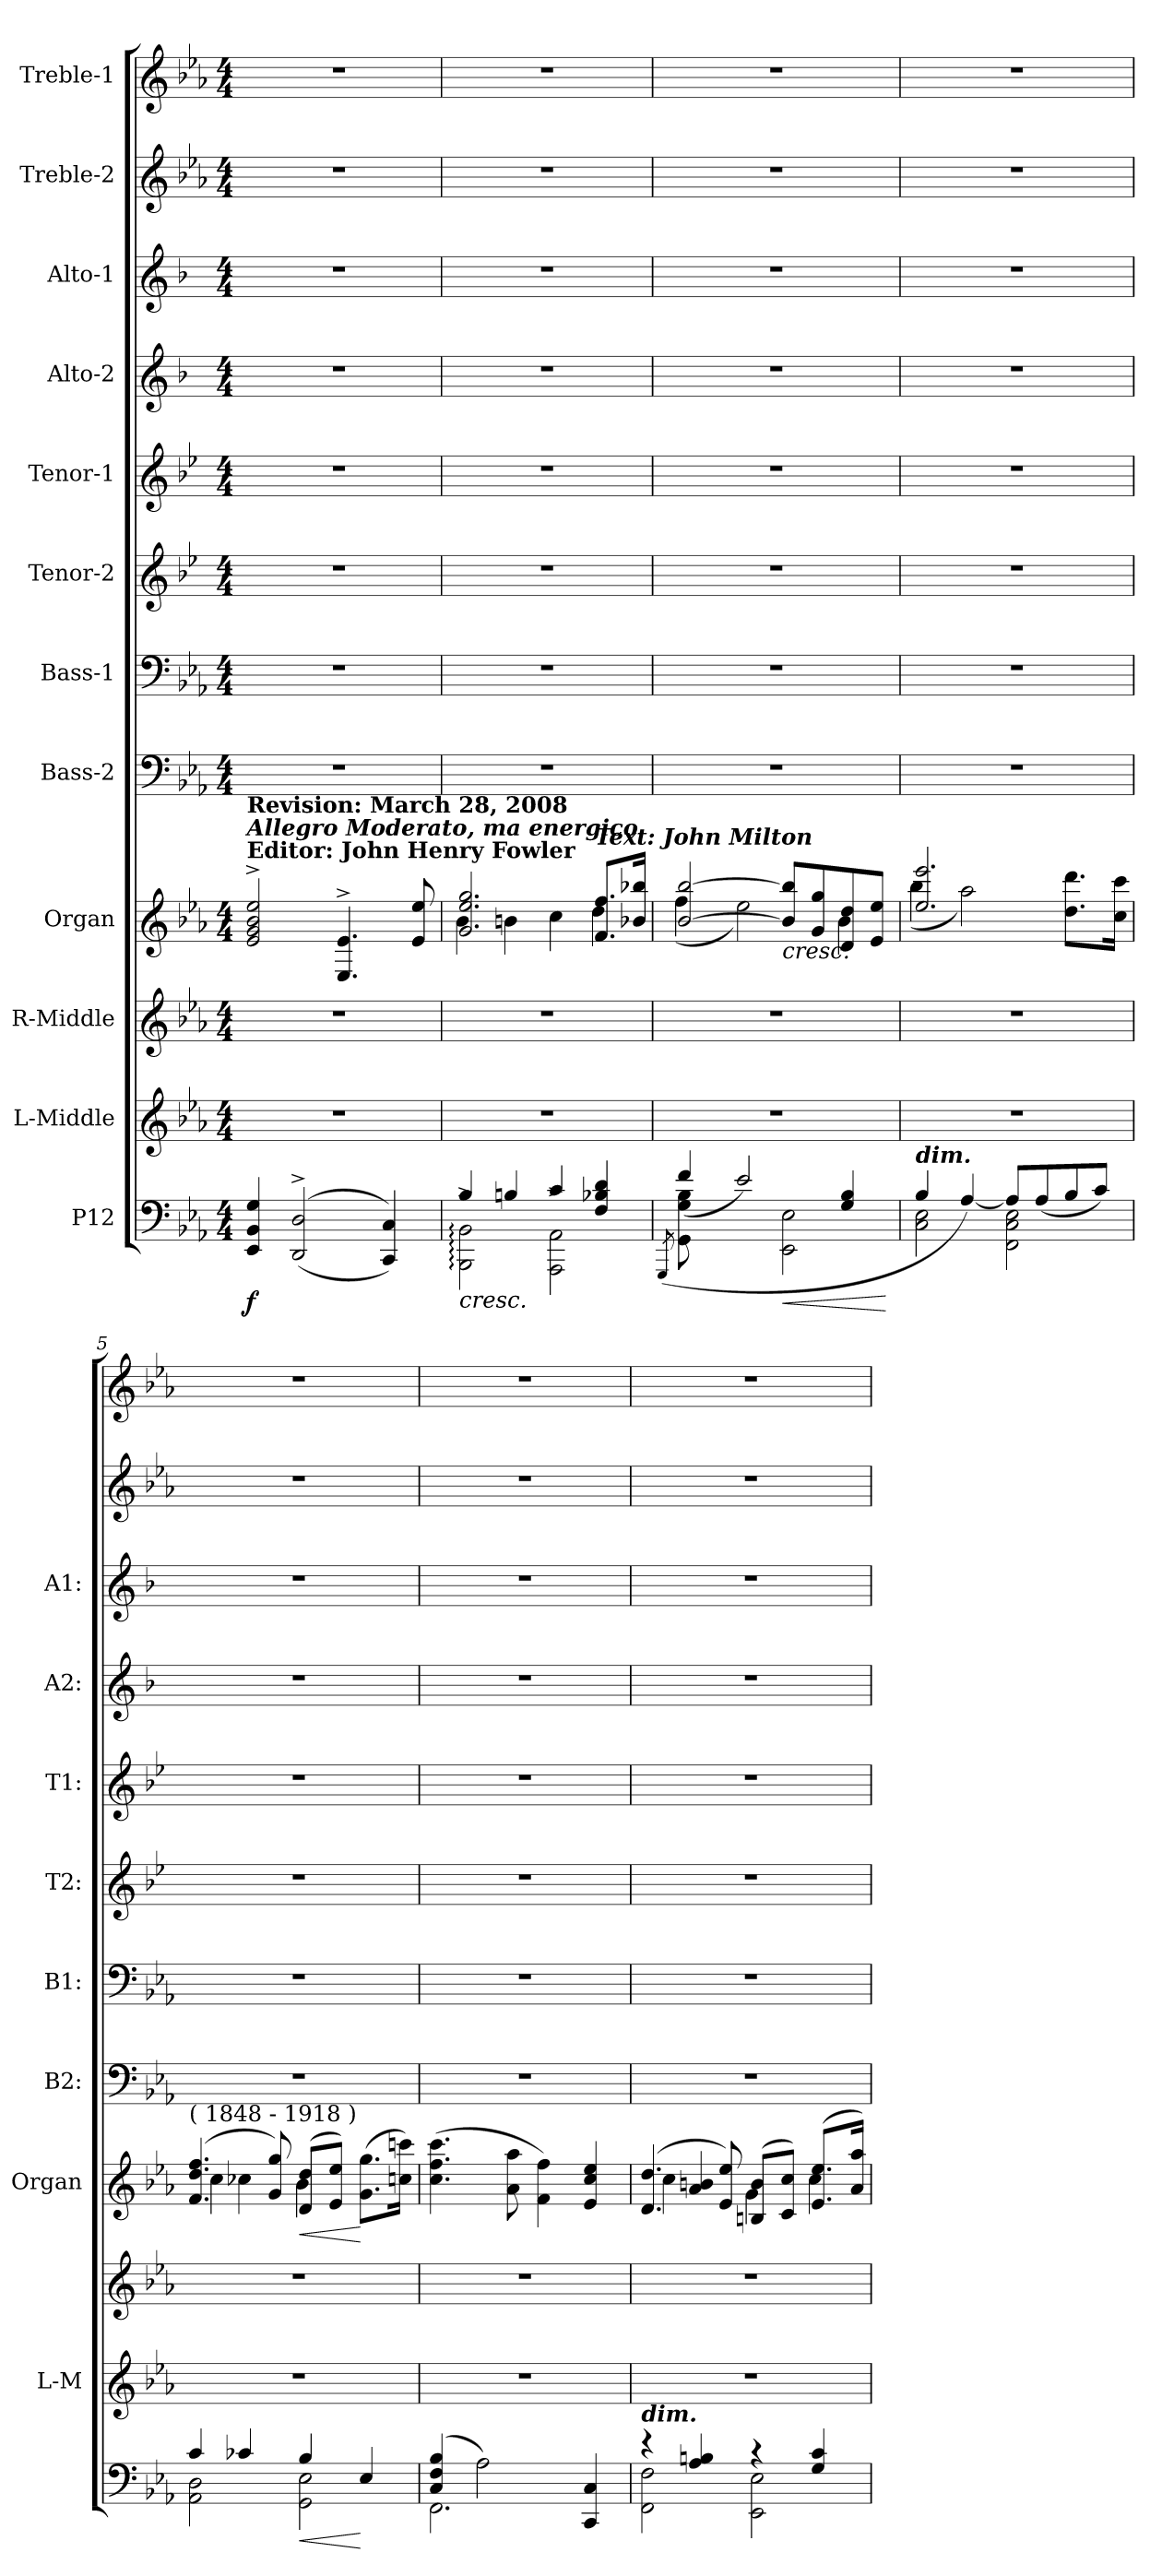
**kern	**dynam	**kern	**kern	**kern	**dynam	**kern	**kern	**kern	**kern	**kern	**kern	**kern	**kern
*part12	*part12	*part11	*part10	*part9	*part9	*part8	*part7	*part6	*part5	*part4	*part3	*part2	*part1
*staff12	*staff12	*staff11	*staff10	*staff9	*staff9	*staff8	*staff7	*staff6	*staff5	*staff4	*staff3	*staff2	*staff1
*I"P12	*	*I"L-Middle	*I"R-Middle	*I"Organ	*	*I"Bass-2	*I"Bass-1	*I"Tenor-2	*I"Tenor-1	*I"Alto-2	*I"Alto-1	*I"Treble-2	*I"Treble-1
*	*	*I'L-M	*	*I'Organ	*	*I'B2:	*I'B1:	*I'T2:	*I'T1:	*I'A2:	*I'A1:	*	*
*clefF4	*	*clefG2	*clefG2	*clefG2	*	*clefF4	*clefF4	*clefG2	*clefG2	*clefG2	*clefG2	*clefG2	*clefG2
*	*	*	*	*	*	*	*	*ITrd4c7	*ITrd4c7	*ITrd1c2	*ITrd1c2	*ITrd-7c-12	*ITrd-7c-12
*k[b-e-a-]	*	*k[b-e-a-]	*k[b-e-a-]	*k[b-e-a-]	*	*k[b-e-a-]	*k[b-e-a-]	*k[b-e-a-]	*k[b-e-a-]	*k[b-e-a-]	*k[b-e-a-]	*k[b-e-a-]	*k[b-e-a-]
*E-:	*	*E-:	*E-:	*E-:	*	*E-:	*E-:	*E-:	*E-:	*E-:	*E-:	*E-:	*E-:
*M4/4	*	*M4/4	*M4/4	*M4/4	*	*M4/4	*M4/4	*M4/4	*M4/4	*M4/4	*M4/4	*M4/4	*M4/4
*MM120	*	*MM120	*MM120	*MM120	*	*MM120	*MM120	*MM120	*MM120	*MM120	*MM120	*MM120	*MM120
=1	=1	=1	=1	=1	=1	=1	=1	=1	=1	=1	=1	=1	=1
*^	*	*	*	*^	*	*	*	*	*	*	*	*	*
!	!	!	!	!	!LO:TX:a:B:t=Editor&colon; John Henry Fowler	!	!	!	!	!	!	!	!	!	!
!	!	!	!	!	!LO:TX:a:Bi:t=Allegro  Moderato,  ma  energico	!	!	!	!	!	!	!	!	!	!
!	!	!	!	!	!LO:TX:a:B:t=Revision&colon;  March  28,  2008	!	!	!	!	!	!	!	!	!	!
!	!	!LO:DY:b	!	!	!	!	!	!	!	!	!	!	!	!	!
4EE-/ 4BB-/ 4G/	1ryy	f	1r	1r	2e-/^ 2g/^ 2b-/^ 2ee-/^	1ryy	.	1r	1r	1r	1r	1r	1r	1r	1r
(<(<2DD/^ 2D/^	.	.	.	.	.	.	.	.	.	.	.	.	.	.	.
.	.	.	.	.	4.E-/^ 4.e-/^	.	.	.	.	.	.	.	.	.	.
4CC/ 4C/))	.	.	.	.	.	.	.	.	.	.	.	.	.	.	.
.	.	.	.	.	8e-/ 8ee-/	.	.	.	.	.	.	.	.	.	.
=2	=2	=2	=2	=2	=2	=2	=2	=2	=2	=2	=2	=2	=2	=2	=2
!	!	!LO:HP:b	!	!	!	!	!	!	!	!	!	!	!	!	!
2BBB-\:^ 2BB-\:^	4B-/	<	1r	1r	2.g/ 2.ee-/ 2.gg/	4b-\	.	1r	1r	1r	1r	1r	1r	1r	1r
.	4Bn/	.	.	.	.	4bn\	.	.	.	.	.	.	.	.	.
2AAA-\^ 2AA-\^	4c/	.	.	.	.	4cc\	.	.	.	.	.	.	.	.	.
!	!	!	!	!	!LO:TX:a:Bi:t=Text&colon;  John Milton	!	!	!	!	!	!	!	!	!	!
.	4F/ 4B-X/ 4d/	.	.	.	8.f/ 8.ff/L	4dd\	.	.	.	.	.	.	.	.	.
.	.	.	.	.	16b-X/ 16bb-X/Jk	.	.	.	.	.	.	.	.	.	.
=3	=3	=3	=3	=3	=3	=3	=3	=3	=3	=3	=3	=3	=3	=3	=3
(>8qGGG/	.	.	.	.	.	.	.	.	.	.	.	.	.	.	.
8GG\ 8G\ 8B-\	(>4f/	.	1r	1r	[2b-/ [2bb-/	(<4ff\	.	1r	1r	1r	1r	1r	1r	1r	1r
4.ryy	.	.	.	.	.	.	.	.	.	.	.	.	.	.	.
.	2e-/)	.	.	.	.	2ee-\)	.	.	.	.	.	.	.	.	.
!	!	!LO:HP:b	!	!	!	!	!LO:HP:b	!	!	!	!	!	!	!	!
2EE-\ 2E-\	.	<	.	.	8b-/] 8bb-/]L	.	<	.	.	.	.	.	.	.	.
.	.	.	.	.	8g/ 8gg/	.	.	.	.	.	.	.	.	.	.
.	4G/ 4B-/	.	.	.	8d/ 8dd/	4b-\	.	.	.	.	.	.	.	.	.
.	.	.	.	.	8e-/ 8ee-/J	.	.	.	.	.	.	.	.	.	.
*v	*v	*	*	*	*v	*v	*	*	*	*	*	*	*	*	*
.	[	.	.	.	.	.	.	.	.	.	.	.	.
=4	=4	=4	=4	=4	=4	=4	=4	=4	=4	=4	=4	=4	=4
*^	*	*	*	*^	*	*	*	*	*	*	*	*	*
!LO:TX:a:Bi:t=dim.	!	!	!	!	!	!	!	!	!	!	!	!	!	!	!
2C\ 2E-\	4B-/	.	1r	1r	2.ee-/ 2.eee-/	(<4bb-\	.	1r	1r	1r	1r	1r	1r	1r	1r
.	[4A-/)	.	.	.	.	2aa-\)	.	.	.	.	.	.	.	.	.
2FF\ 2C\ 2E-\	8A-/L]	.	.	.	.	.	.	.	.	.	.	.	.	.	.
.	(>8A-/	.	.	.	.	.	.	.	.	.	.	.	.	.	.
.	8B-/	.	.	.	8.dd\ 8.ddd\L	4ryy	.	.	.	.	.	.	.	.	.
.	8c/J)	.	.	.	.	.	.	.	.	.	.	.	.	.	.
.	.	.	.	.	16cc\ 16ccc\Jk	.	.	.	.	.	.	.	.	.	.
!!LO:PB:g=z
=5	=5	=5	=5	=5	=5	=5	=5	=5	=5	=5	=5	=5	=5	=5	=5
!	!	!	!	!	!LO:TX:a:t=( 1848 - 1918 )	!	!	!	!	!	!	!	!	!	!
2AA-\ 2D\	4c/	.	1r	1r	(>4.f/ 4.dd/ 4.ff/	4cc\	.	1r	1r	1r	1r	1r	1r	1r	1r
.	4c-X/	.	.	.	.	4cc-X\	.	.	.	.	.	.	.	.	.
.	.	.	.	.	8g/ 8gg/)	.	.	.	.	.	.	.	.	.	.
!	!	!LO:HP:b	!	!	!	!	!LO:HP:b	!	!	!	!	!	!	!	!
2GG\ 2E-\	4B-/	<	.	.	(>8d/ 8dd/L	4b-\	<	.	.	.	.	.	.	.	.
.	.	.	.	.	8e-/ 8ee-/J)	.	.	.	.	.	.	.	.	.	.
.	4E-/	[	.	.	(>8.g\ 8.gg\L	4ryy	[	.	.	.	.	.	.	.	.
.	.	.	.	.	16ccn\ 16cccn\Jk)	.	.	.	.	.	.	.	.	.	.
*	*	*	*	*	*v	*v	*	*	*	*	*	*	*	*	*
!!LO:PB:g=z
=6	=6	=6	=6	=6	=6	=6	=6	=6	=6	=6	=6	=6	=6	=6
2.FF\	(>4C/ 4F/ 4B-/	.	1r	1r	(>4.cc\ 4.ff\ 4.ccc\	.	1r	1r	1r	1r	1r	1r	1r	1r
.	2A-\)	[	.	.	.	.	.	.	.	.	.	.	.	.
.	.	.	.	.	8a-\ 8aa-\	.	.	.	.	.	.	.	.	.
.	.	.	.	.	4f\ 4ff\)	.	.	.	.	.	.	.	.	.
4CC/ 4C/	4ryy	.	.	.	4e-/ 4cc/ 4ee-/	[	.	.	.	.	.	.	.	.
=7	=7	=7	=7	=7	=7	=7	=7	=7	=7	=7	=7	=7	=7	=7
*	*	*	*	*	*^	*	*	*	*	*	*	*	*	*
!LO:TX:a:Bi:t=dim.	!	!	!	!	!	!	!	!	!	!	!	!	!	!	!
4r	2FF\ 2F\	.	1r	1r	(>4.d/ 4.dd/	4cc\	.	1r	1r	1r	1r	1r	1r	1r	1r
4A-/ 4Bn/	.	.	.	.	.	4a-/ 4bn/	.	.	.	.	.	.	.	.	.
.	.	.	.	.	8e-/ 8ee-/)	.	.	.	.	.	.	.	.	.	.
4r	2EE-\ 2E-\	.	.	.	(>8Bn/ 8b/L	4g\	.	.	.	.	.	.	.	.	.
.	.	.	.	.	8c/ 8cc/J)	.	.	.	.	.	.	.	.	.	.
4G/ 4c/	.	.	.	.	(>8.e-/ 8.ee-/L	4cc\	.	.	.	.	.	.	.	.	.
.	.	.	.	.	16a-/ 16aa-/Jk)	.	.	.	.	.	.	.	.	.	.
*v	*v	*	*	*	*v	*v	*	*	*	*	*	*	*	*	*
=	=	=	=	=	=	=	=	=	=	=	=	=	=
*-	*-	*-	*-	*-	*-	*-	*-	*-	*-	*-	*-	*-	*-
